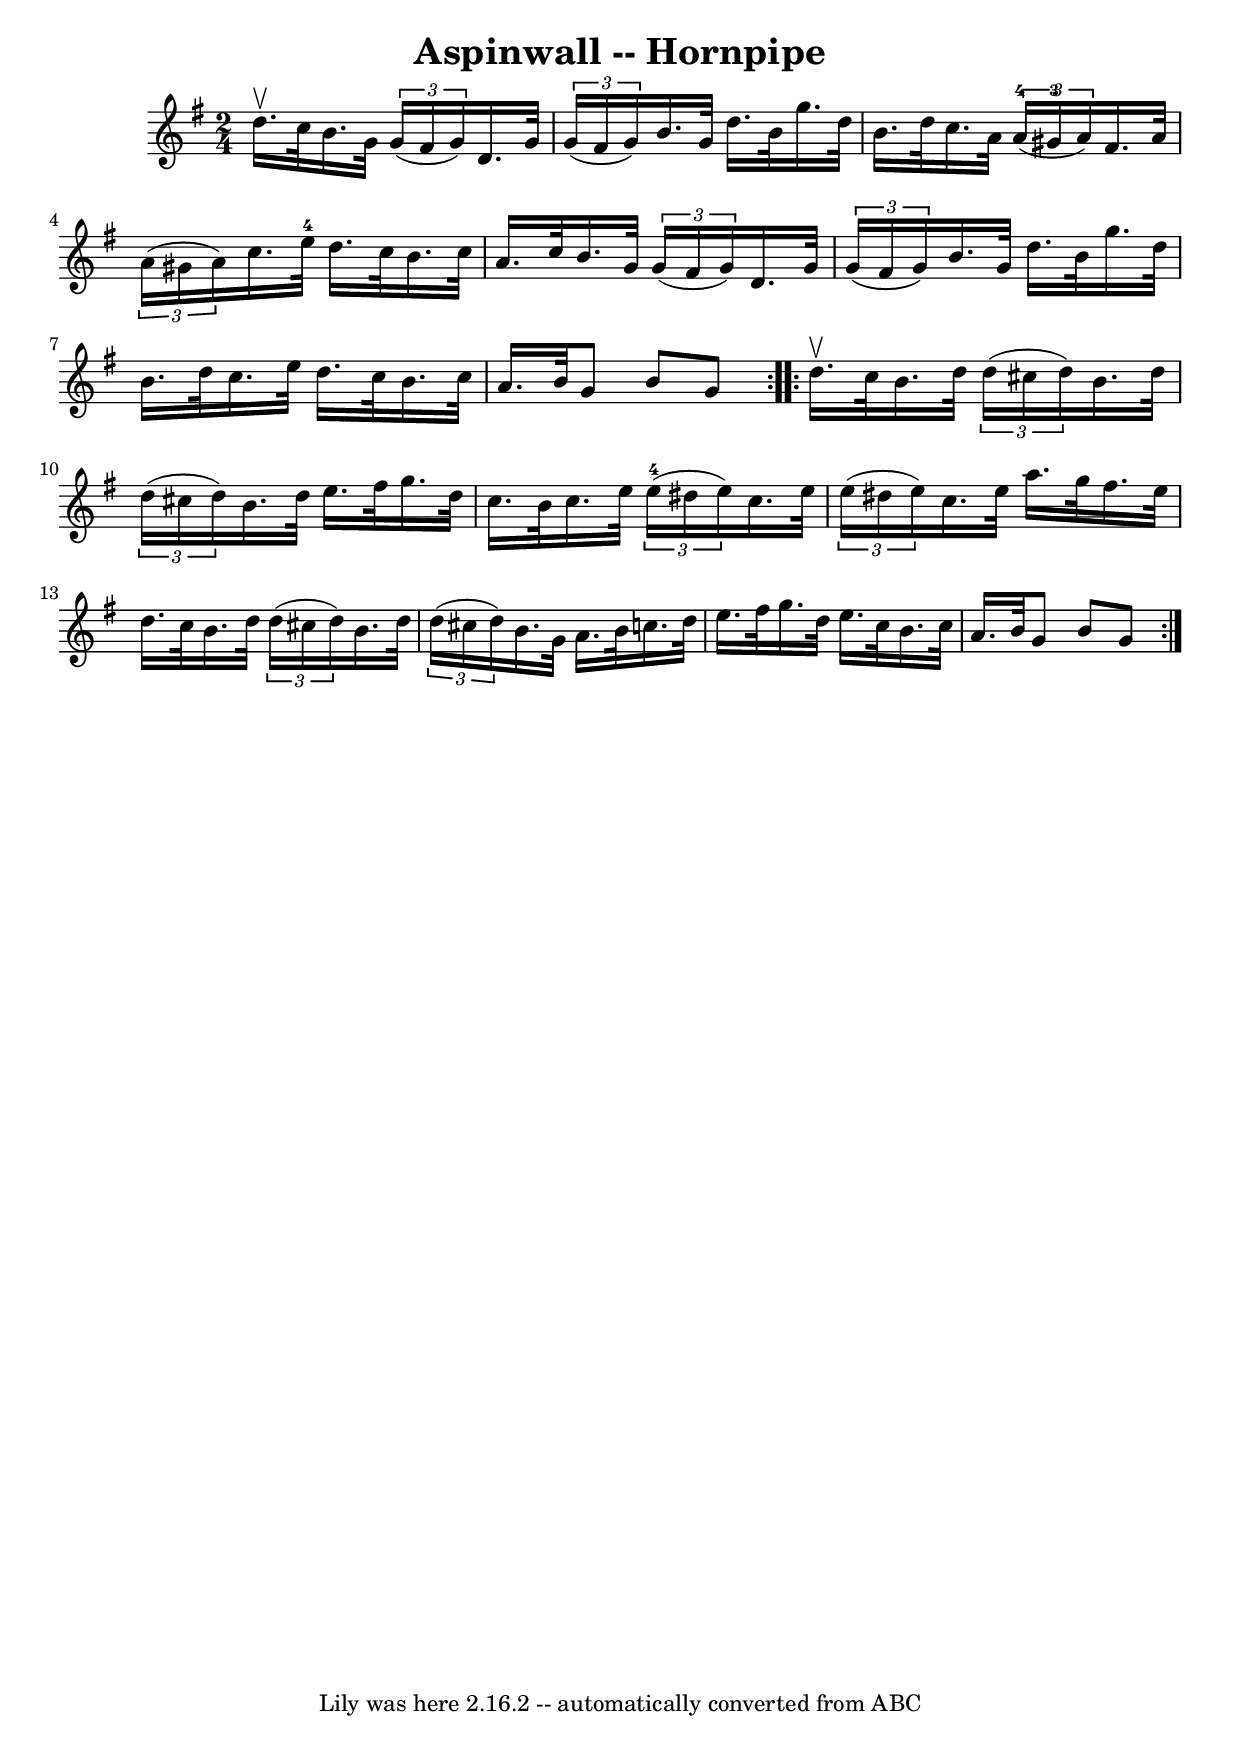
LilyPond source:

\version "2.7.40"
\include "Mammoth.ily"
\header {
	%% book = "Cole's 1000 Fiddle Tunes"
	crossRefNumber = "1"
	footnotes = ""
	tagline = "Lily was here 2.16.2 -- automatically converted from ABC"
	title = "Aspinwall -- Hornpipe"
}
voicedefault =  {


\repeat volta 2 {
\time 2/4 \key g \major d''16.^\upbow c''32  |
 b'16. g'32    
\times 2/3 { g'16 (fis'16 g'16) } d'16. g'32    \times 2/3 {   
g'16 (fis'16 g'16) } |
 b'16. g'32 d''16. b'32    
g''16. d''32 b'16. d''32  |
 c''16. a'32    \times 2/3 {  
 a'16-4(gis'16-3 a'16) } fis'16. a'32    \times 2/3 {   
a'16 (gis'16 a'16) } |
 c''16. e''32-4 d''16. c''32 
 b'16. c''32 a'16. c''32  |
 b'16. g'32    \times 2/3 { 
 g'16 (fis'16 g'16) } d'16. g'32    \times 2/3 { g'16 (
fis'16 g'16) } |
 b'16. g'32 d''16. b'32 g''16.    
d''32 b'16. d''32  |
 c''16. e''32 d''16. c''32    
b'16. c''32 a'16. b'32  |
 g'8 b'8 g'8  }     
\repeat volta 2 { d''16.^\upbow c''32  |
 b'16. d''32    
\times 2/3 { d''16 (cis''16 d''16) } b'16. d''32    
\times 2/3 { d''16 (cis''16 d''16) } |
 b'16. d''32    
e''16. fis''32 g''16. d''32 c''16. b'32  |
 c''16.    
e''32    \times 2/3 { e''16-4(dis''16 e''16) } c''16.    
e''32    \times 2/3 { e''16 (dis''16 e''16) } |
 c''16.    
e''32 a''16. g''32 fis''16. e''32 d''16. c''32  |
     
b'16. d''32    \times 2/3 { d''16 (cis''16 d''16) } b'16.    
d''32    \times 2/3 { d''16 (cis''16 d''16) } |
 b'16.    
g'32 a'16. b'32 c''16. d''32 e''16. fis''32  |
     
g''16. d''32 e''16. c''32 b'16. c''32 a'16. b'32  |
 
 g'8 b'8 g'8  }   
}

\score{
    <<

	\context Staff="default"
	{
	    \voicedefault 
	}

    >>
	\layout {
	}
	\midi {}
}
